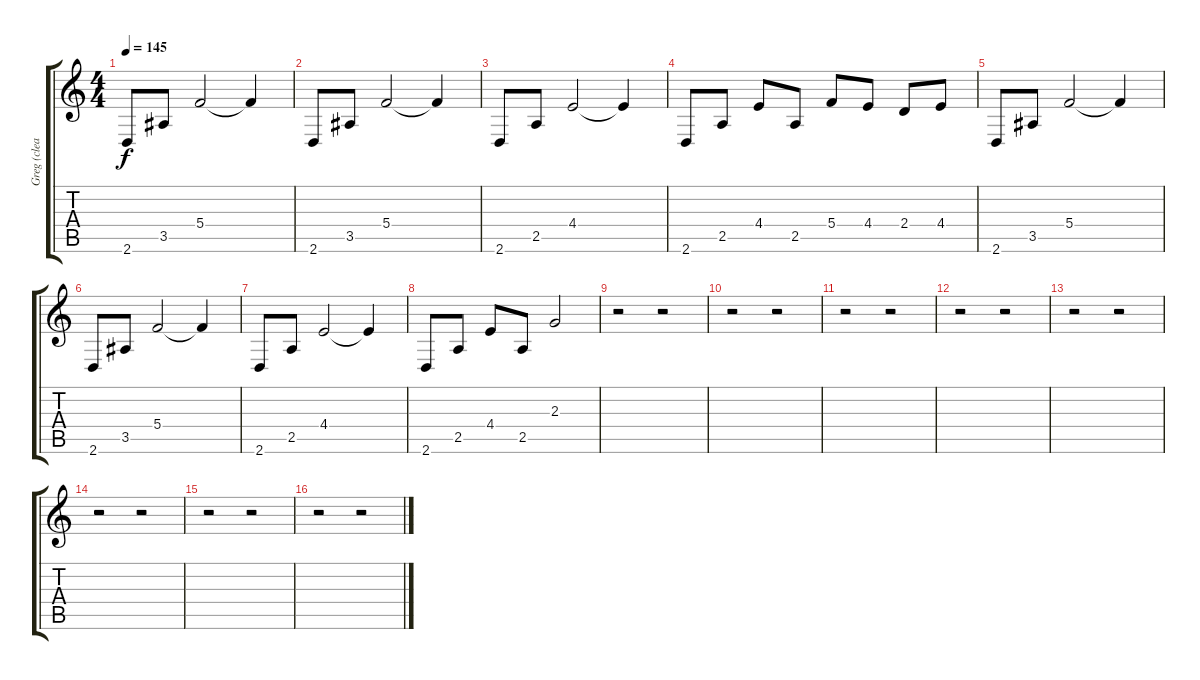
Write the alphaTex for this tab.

\track ("Greg (clean guitar)" "Greg (clea") {instrument electricguitarclean}
\staff {score tabs}
\tuning (D4 A3 F3 C3 G2 C2) {hide}
\ts (4 4)
\tempo 145
\clef g2
\ks c
2.6.8{dy f} 3.5.8 5.4.2 5.4{t}.4 |
2.6.8 3.5.8 5.4.2 5.4{t}.4 |
2.6.8 2.5.8 4.4.2 4.4{t}.4 |
2.6.8 2.5.8 4.4.8 2.5.8 5.4.8 4.4.8 2.4.8 4.4.8 |
2.6.8 3.5.8 5.4.2 5.4{t}.4 |
2.6.8 3.5.8 5.4.2 5.4{t}.4 |
2.6.8 2.5.8 4.4.2 4.4{t}.4 |
2.6.8 2.5.8 4.4.8 2.5.8 2.3.2 |
r.2 r.2 |
r.2 r.2 |
r.2 r.2 |
r.2 r.2 |
r.2 r.2 |
r.2 r.2 |
r.2 r.2 |
r.2 r.2
